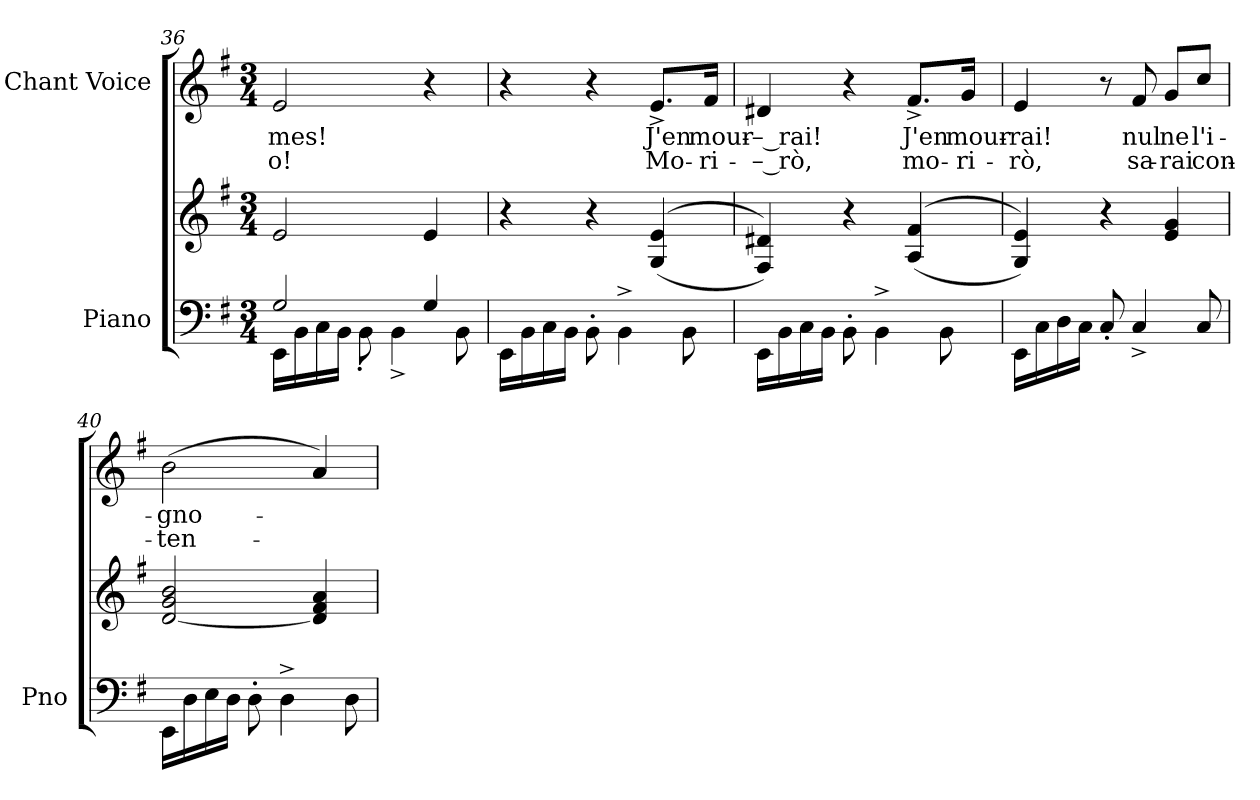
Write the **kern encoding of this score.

**kern	**kern	**kern	**text	**text
*part2	*part2	*part1	*part1	*part1
*staff3	*staff2	*staff1	*staff1	*staff1
*I"Piano	*	*I"Chant Voice	*	*
*I'Pno	*	*	*	*
*clefF4	*clefG2	*clefG2	*	*
*k[f#]	*k[f#]	*k[f#]	*	*
*M3/4	*M3/4	*M3/4	*	*
=36	=36	=36	=36	=36
*^	*	*	*	*
!	!	!	!	!LO:LY:b	!LO:LY:b
2G/	16EE\LL	2e/	2e/	-mes!	-o!
.	16BB\	.	.	.	.
.	16C\	.	.	.	.
.	16BB\JJ	.	.	.	.
.	8BB'\	.	.	.	.
.	4BB^\	.	.	.	.
4G/	.	4e/	4r	.	.
.	8BB\	.	.	.	.
*v	*v	*	*	*	*
=37	=37	=37	=37	=37
16EE\LL	4r	4r	.	.
16BB\	.	.	.	.
16C\	.	.	.	.
16BB\JJ	.	.	.	.
8BB'\	4r	4r	.	.
4BB^\	.	.	.	.
!	!	!	!LO:LY:b	!LO:LY:b
.	(<(>4G/ 4e/	8.e^/L	J'en	Mo-
8BB\	.	.	.	.
!	!	!	!LO:LY:b	!LO:LY:b
.	.	16f#/Jk	mour-	-ri-
!!LO:LB:g=z
=38	=38	=38	=38	=38
!	!	!	!LO:LY:b	!LO:LY:b
16EE\LL	4F#/ 4d#X/))	4d#X/	-– rai!	-– rò,
16BB\	.	.	.	.
16C\	.	.	.	.
16BB\JJ	.	.	.	.
8BB'\	4r	4r	.	.
4BB^\	.	.	.	.
!	!	!	!LO:LY:b	!LO:LY:b
.	(>(<4A/ 4f#/	8.f#^/L	J'en	mo-
8BB\	.	.	.	.
!	!	!	!LO:LY:b	!LO:LY:b
.	.	16g/Jk	mour-	-ri-
=39	=39	=39	=39	=39
!	!	!	!LO:LY:b	!LO:LY:b
16EE\LL	4G/ 4e/))	4e/	-rai!	-rò,
16C\	.	.	.	.
16D\	.	.	.	.
16C\JJ	.	.	.	.
8C'/	4r	8r	.	.
!	!	!	!LO:LY:b	!LO:LY:b
4C^/	.	8f#/	nul	sa-
!	!	!	!LO:LY:b	!LO:LY:b
.	4e/ 4g/	8g/L	ne	-rai
!	!	!	!LO:LY:b	!LO:LY:b
8C/	.	8cc/J	l'i-	con-
=40	=40	=40	=40	=40
!	!	!	!LO:LY:b	!LO:LY:b
16EE\LL	[2d/ 2g/ 2b/	(>2b\	-gno-	-ten-
16D\	.	.	.	.
16E\	.	.	.	.
16D\JJ	.	.	.	.
8D'\	.	.	.	.
4D^\	.	.	.	.
.	4d/] 4f#/ 4a/	4a/)	.	.
8D\	.	.	.	.
=	=	=	=	=
*-	*-	*-	*-	*-
